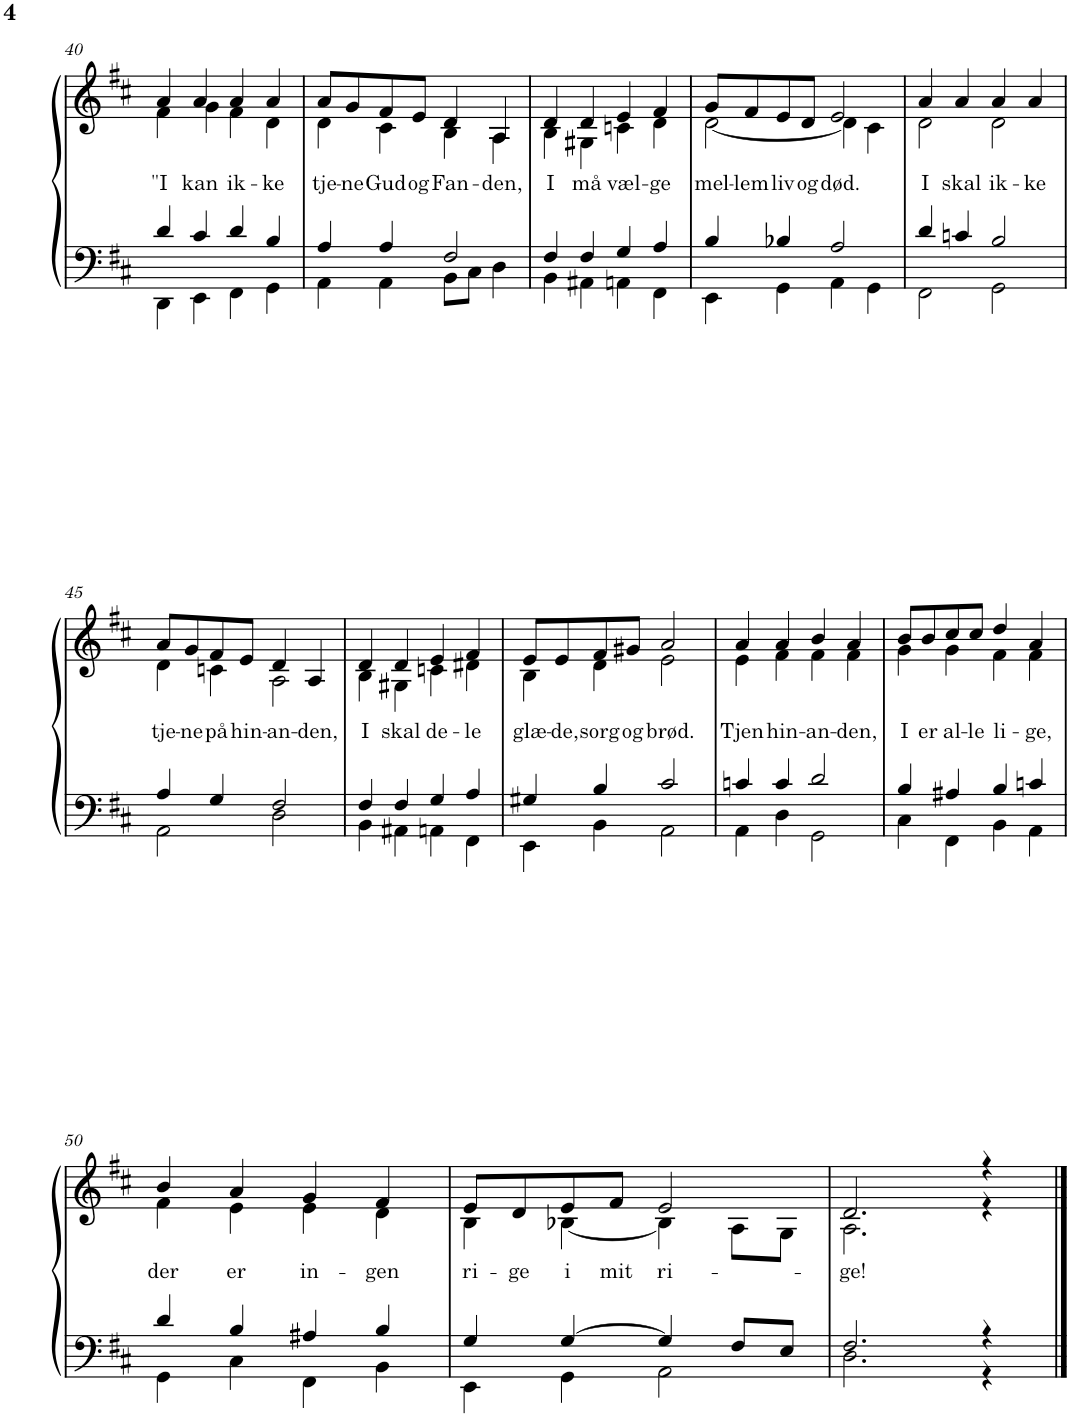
**kern	**kern	**text	**kern
*part2	*part2	*part2	*part1
*staff3	*staff2	*staff2	*staff1
*I"Piano	*	*	*I"Tpt.
*I'Pno	*	*	*I'Tpt.
!!LO:PB:g=z
*clefF4	*clefG2	*	*clefG2
*	*	*	*Trd1c2
*k[f#c#]	*k[f#c#]	*	*k[f#c#]
*M4/4	*M4/4	*	*M4/4
=40	=40	=40	=40
*^	*	*	*
!	!	!	!LO:LY:b	!
*	*	*^	*	*
4d/	4DD\	4a/	4f#\	"I	1r
!	!	!	!	!LO:LY:b	!
4c#/	4EE\	4a/	4g\	kan	.
!	!	!	!	!LO:LY:b	!
4d/	4FF#\	4a/	4f#\	ik-	.
!	!	!	!	!LO:LY:b	!
4B/	4GG\	4a/	4d\	-ke	.
=41	=41	=41	=41	=41	=41
!	!	!	!	!LO:LY:b	!
4A/	4AA\	8a/L	4d\	tje-	1r
!	!	!	!	!LO:LY:b	!
.	.	8g/	.	-ne	.
!	!	!	!	!LO:LY:b	!
4A/	4AA\	8f#/	4c#\	Gud	.
!	!	!	!	!LO:LY:b	!
.	.	8e/J	.	og	.
!	!	!	!	!LO:LY:b	!
2F#/	8BB\L	4d/	4B\	Fan-	.
.	8C#\J	.	.	.	.
!	!	!	!	!LO:LY:b	!
.	4D\	4A/	4A\	-den,	.
=42	=42	=42	=42	=42	=42
!	!	!	!	!LO:LY:b	!
4F#/	4BB\	4d/	4B\	I	1r
!	!	!	!	!LO:LY:b	!
4F#/	4AA#X\	4d/	4G#X\	må	.
!	!	!	!	!LO:LY:b	!
4G/	4AAn\	4e/	4cn\	væl-	.
!	!	!	!	!LO:LY:b	!
4A/	4FF#\	4f#/	4d\	-ge	.
=43	=43	=43	=43	=43	=43
!	!	!	!	!LO:LY:b	!
4B/	4EE\	8g/L	[2d\	mel-	1r
!	!	!	!	!LO:LY:b	!
.	.	8f#/	.	-lem	.
!	!	!	!	!LO:LY:b	!
4B-X/	4GG\	8e/	.	liv	.
!	!	!	!	!LO:LY:b	!
.	.	8d/J	.	og	.
!	!	!	!	!LO:LY:b	!
2A/	4AA\	2e/	4d\]	død.	.
.	4GG\	.	4c#\	.	.
=44	=44	=44	=44	=44	=44
!	!	!	!	!LO:LY:b	!
4d/	2FF#\	4a/	2d\	I	1r
!	!	!	!	!LO:LY:b	!
4cn/	.	4a/	.	skal	.
!	!	!	!	!LO:LY:b	!
2B/	2GG\	4a/	2d\	ik-	.
!	!	!	!	!LO:LY:b	!
.	.	4a/	.	-ke	.
!!LO:LB:g=z
=45	=45	=45	=45	=45	=45
!	!	!	!	!LO:LY:b	!
4A/	2AA\	8a/L	4d\	tje-	1r
!	!	!	!	!LO:LY:b	!
.	.	8g/	.	-ne	.
!	!	!	!	!LO:LY:b	!
4G/	.	8f#/	4cn\	på	.
!	!	!	!	!LO:LY:b	!
.	.	8e/J	.	hin-	.
!	!	!	!	!LO:LY:b	!
2F#/	2D\	4d/	2A\	-an-	.
!	!	!	!	!LO:LY:b	!
.	.	4A/	.	-den,	.
=46	=46	=46	=46	=46	=46
!	!	!	!	!LO:LY:b	!
4F#/	4BB\	4d/	4B\	I	1r
!	!	!	!	!LO:LY:b	!
4F#/	4AA#X\	4d/	4G#X\	skal	.
!	!	!	!	!LO:LY:b	!
4G/	4AAn\	4e/	4cn\	de-	.
!	!	!	!	!LO:LY:b	!
4A/	4FF#\	4f#/	4d#X\	-le	.
=47	=47	=47	=47	=47	=47
!	!	!	!	!LO:LY:b	!
4G#X/	4EE\	8e/L	4B\	glæ-	1r
!	!	!	!	!LO:LY:b	!
.	.	8e/	.	-de,	.
!	!	!	!	!LO:LY:b	!
4B/	4BB\	8f#/	4d\	sorg	.
!	!	!	!	!LO:LY:b	!
.	.	8g#X/J	.	og	.
!	!	!	!	!LO:LY:b	!
2c#/	2AA\	2a/	2e\	brød.	.
=48	=48	=48	=48	=48	=48
!	!	!	!	!LO:LY:b	!
4cn/	4AA\	4a/	4e\	Tjen	1r
!	!	!	!	!LO:LY:b	!
4c/	4D\	4a/	4f#\	hin-	.
!	!	!	!	!LO:LY:b	!
2d/	2GG\	4b/	4f#\	-an-	.
!	!	!	!	!LO:LY:b	!
.	.	4a/	4f#\	-den,	.
=49	=49	=49	=49	=49	=49
!	!	!	!	!LO:LY:b	!
4B/	4C#\	8b/L	4g\	I	1r
!	!	!	!	!LO:LY:b	!
.	.	8b/	.	er	.
!	!	!	!	!LO:LY:b	!
4A#X/	4FF#\	8cc#/	4g\	al-	.
!	!	!	!	!LO:LY:b	!
.	.	8cc#/J	.	-le	.
!	!	!	!	!LO:LY:b	!
4B/	4BB\	4dd/	4f#\	li-	.
!	!	!	!	!LO:LY:b	!
4cn/	4AA\	4a/	4f#\	-ge,	.
!!LO:LB:g=z
=50	=50	=50	=50	=50	=50
!	!	!	!	!LO:LY:b	!
4d/	4GG\	4b/	4f#\	der	1r
!	!	!	!	!LO:LY:b	!
4B/	4C#\	4a/	4e\	er	.
!	!	!	!	!LO:LY:b	!
4A#X/	4FF#\	4g/	4e\	in-	.
!	!	!	!	!LO:LY:b	!
4B/	4BB\	4f#/	4d\	-gen	.
=51	=51	=51	=51	=51	=51
!	!	!	!	!LO:LY:b	!
4G/	4EE\	8e/L	4B\	ri-	1r
!	!	!	!	!LO:LY:b	!
.	.	8d/	.	-ge	.
!	!	!	!	!LO:LY:b	!
[4G/	4GG\	8e/	[4B-X\	i	.
!	!	!	!	!LO:LY:b	!
.	.	8f#/J	.	mit	.
!	!	!	!	!LO:LY:b	!
4G/]	2AA\	2e/	4B-\]	ri-	.
8F#/L	.	.	8A\L	.	.
8E/J	.	.	8G\J	.	.
=52	=52	=52	=52	=52	=52
!	!	!	!	!LO:LY:b	!
2.F#/	2.D\	2.d/	2.A\	-ge!	1r
4r	4r	4r	4r	.	.
*v	*v	*	*	*	*
*	*v	*v	*	*
==	==	==	==
*-	*-	*-	*-
